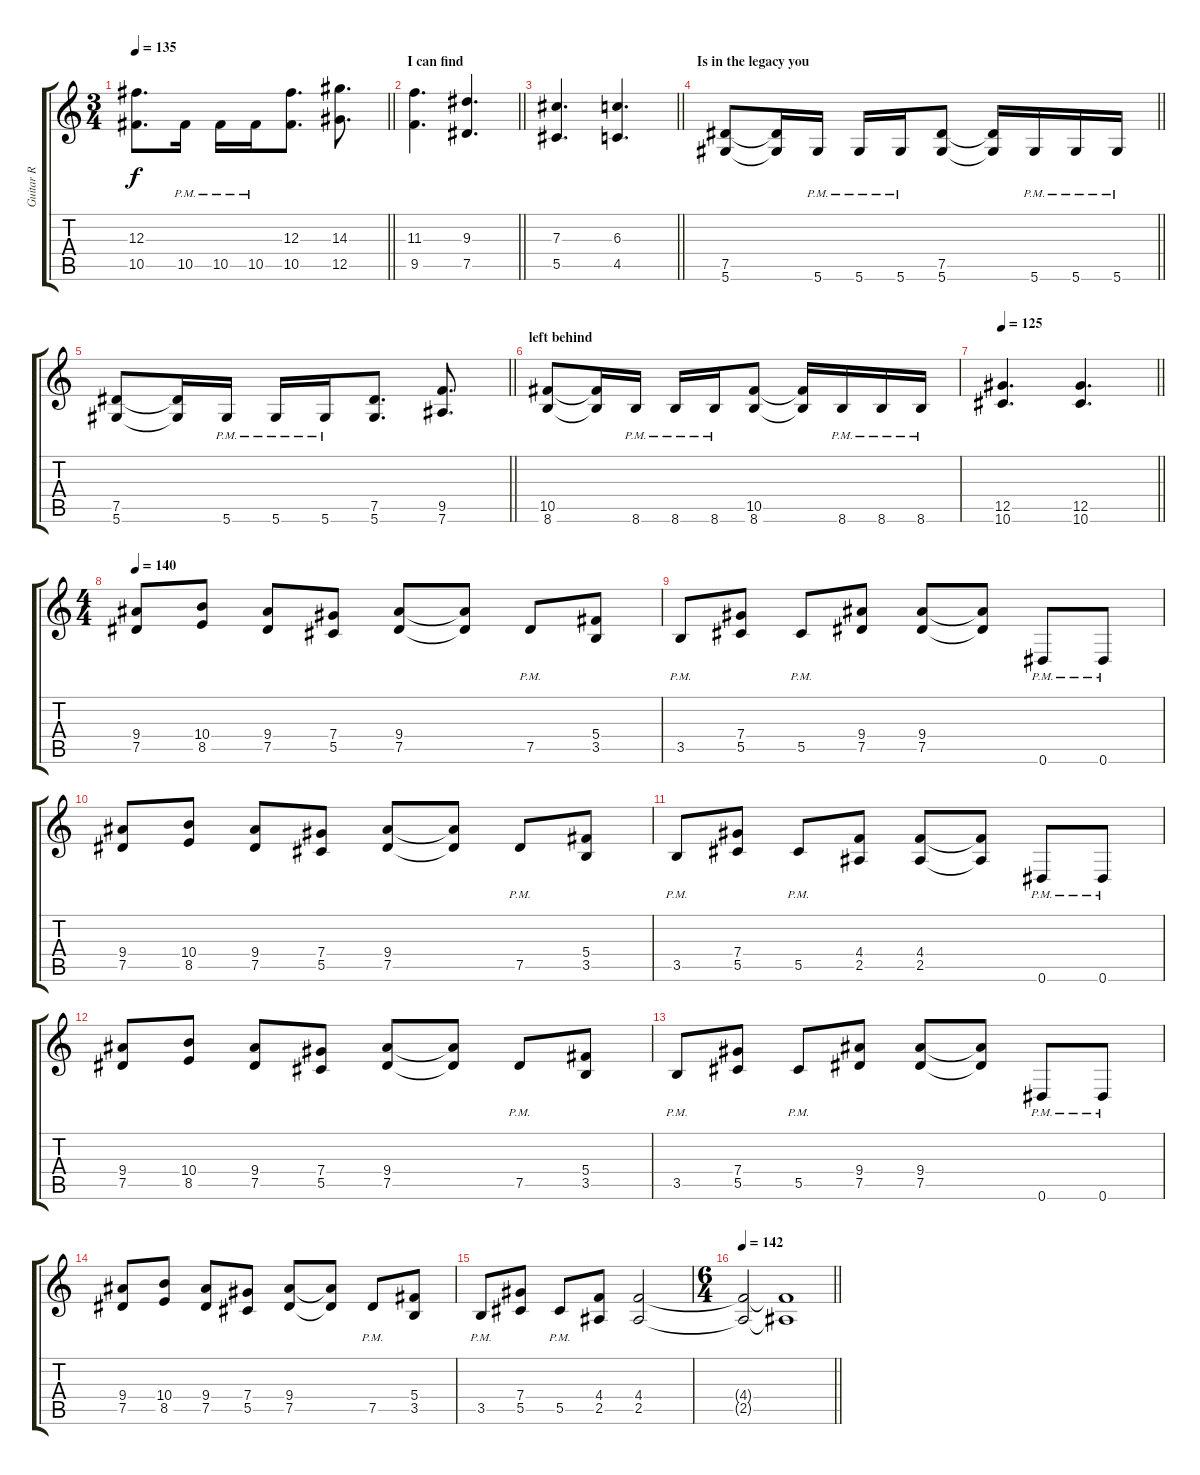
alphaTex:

\track ("Guitar R" "Guitar R") {instrument overdrivenguitar}
\staff {score tabs}
\tuning (Eb4 Bb3 Gb3 Db3 Ab2 Eb2) {hide}
\ts (3 4)
\tempo 135
\clef g2
\barLineRight lightlight
\ks c
(12.3 10.5).8{d dy f} 10.5{pm}.16 10.5{pm}.16 10.5{pm}.16 (12.3 10.5).8{d} (14.3 12.5).8{d} |
\section ("" "I can find")
\barLineRight lightlight
(11.3 9.5).4{d} (9.3 7.5).4{d} |
\barLineRight lightlight
(7.3 5.5).4{d} (6.3 4.5).4{d} |
\section ("" "Is in the legacy you ")
\barLineRight lightlight
(7.5 5.6).8 (7.5{t} 5.6{t}).16 5.6{pm}.16 5.6{pm}.16 5.6{pm}.16 (7.5 5.6).8 (7.5{t} 5.6{t}).16 5.6{pm}.16 5.6{pm}.16 5.6{pm}.16 |
\section ("" "")
\barLineRight lightlight
(7.5 5.6).8 (7.5{t} 5.6{t}).16 5.6{pm}.16 5.6{pm}.16 5.6{pm}.16 (7.5 5.6).8{d} (9.5 7.6).8{d} |
\section ("" "left behind")
(10.5 8.6).8 (10.5{t} 8.6{t}).16 8.6{pm}.16 8.6{pm}.16 8.6{pm}.16 (10.5 8.6).8 (10.5{t} 8.6{t}).16 8.6{pm}.16 8.6{pm}.16 8.6{pm}.16 |
\tempo 125
\barLineRight lightlight
(12.5 10.6).4{d} (12.5 10.6).4{d} |
\ts (4 4)
\tempo 140
(9.4 7.5).8 (10.4 8.5).8 (9.4 7.5).8 (7.4 5.5).8 (9.4 7.5).8 (9.4{t} 7.5{t}).8 7.5{pm}.8 (5.4 3.5).8 |
3.5{pm}.8 (7.4 5.5).8 5.5{pm}.8 (9.4 7.5).8 (9.4 7.5).8 (9.4{t} 7.5{t}).8 0.6{pm}.8 0.6{pm}.8 |
(9.4 7.5).8 (10.4 8.5).8 (9.4 7.5).8 (7.4 5.5).8 (9.4 7.5).8 (9.4{t} 7.5{t}).8 7.5{pm}.8 (5.4 3.5).8 |
3.5{pm}.8 (7.4 5.5).8 5.5{pm}.8 (4.4 2.5).8 (4.4 2.5).8 (4.4{t} 2.5{t}).8 0.6{pm}.8 0.6{pm}.8 |
(9.4 7.5).8 (10.4 8.5).8 (9.4 7.5).8 (7.4 5.5).8 (9.4 7.5).8 (9.4{t} 7.5{t}).8 7.5{pm}.8 (5.4 3.5).8 |
3.5{pm}.8 (7.4 5.5).8 5.5{pm}.8 (9.4 7.5).8 (9.4 7.5).8 (9.4{t} 7.5{t}).8 0.6{pm}.8 0.6{pm}.8 |
(9.4 7.5).8 (10.4 8.5).8 (9.4 7.5).8 (7.4 5.5).8 (9.4 7.5).8 (9.4{t} 7.5{t}).8 7.5{pm}.8 (5.4 3.5).8 |
3.5{pm}.8 (7.4 5.5).8 5.5{pm}.8 (4.4 2.5).8 (4.4 2.5).2 |
\ts (6 4)
\tempo 142
\barLineRight lightlight
(4.4{t} 2.5{t}).2 (4.4{t} 2.5{t}).1
